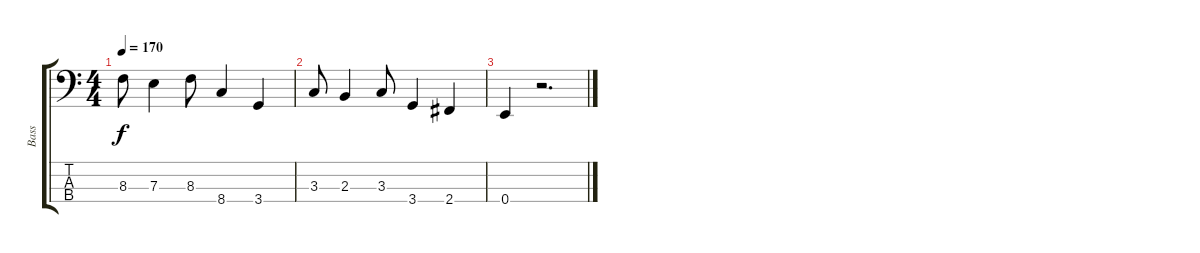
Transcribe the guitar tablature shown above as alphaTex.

\track ("Bass" "Bass") {instrument electricbasspick}
\staff {score tabs}
\tuning (G2 D2 A1 E1) {hide}
\ts (4 4)
\tempo 170
\clef f4
\ks c
8.3.8{dy f} 7.3.4 8.3.8 8.4.4 3.4.4 |
3.3.8 2.3.4 3.3.8 3.4.4 2.4.4 |
0.4.4 r.2{d}
